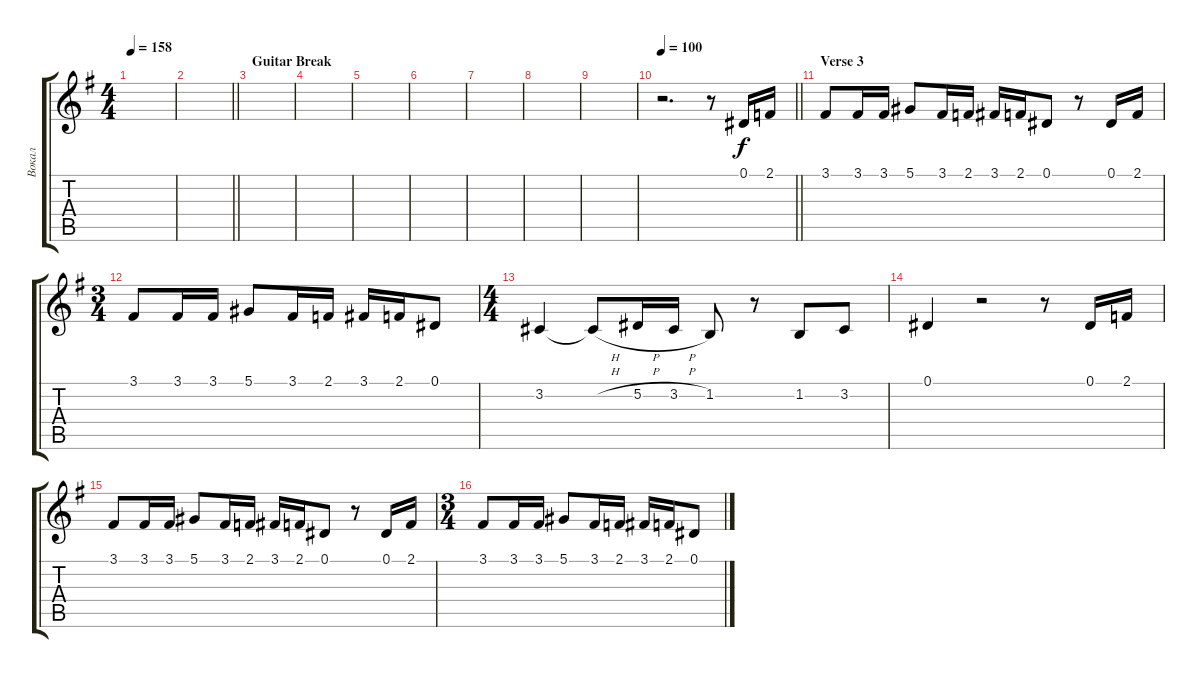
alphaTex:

\track ("Вокал" "Вокал") {instrument trumpet}
\staff {score tabs}
\tuning (Eb4 Bb3 Gb3 Db3 Ab2 Eb2) {hide}
\ts (4 4)
\tempo 158
\clef g2
\ks eminor
|
\barLineRight lightlight
|
\section ("" "Guitar Break")
|
|
|
|
|
|
|
\tempo 100
\barLineRight lightlight
r.2{d} r.8 0.1.16 2.1.16 |
\section ("" "Verse 3")
3.1.8 3.1.16 3.1.16 5.1.8 3.1.16 2.1.16 3.1.16 2.1.16 0.1.8 r.8 0.1.16 2.1.16 |
\ts (3 4)
3.1.8 3.1.16 3.1.16 5.1.8 3.1.16 2.1.16 3.1.16 2.1.16 0.1.8 |
\ts (4 4)
3.2.4 3.2{h t}.8 5.2{h}.16 3.2{h}.16 1.2.8 r.8 1.2.8 3.2.8 |
0.1.4 r.2 r.8 0.1.16 2.1.16 |
3.1.8 3.1.16 3.1.16 5.1.8 3.1.16 2.1.16 3.1.16 2.1.16 0.1.8 r.8 0.1.16 2.1.16 |
\ts (3 4)
3.1.8 3.1.16 3.1.16 5.1.8 3.1.16 2.1.16 3.1.16 2.1.16 0.1.8
